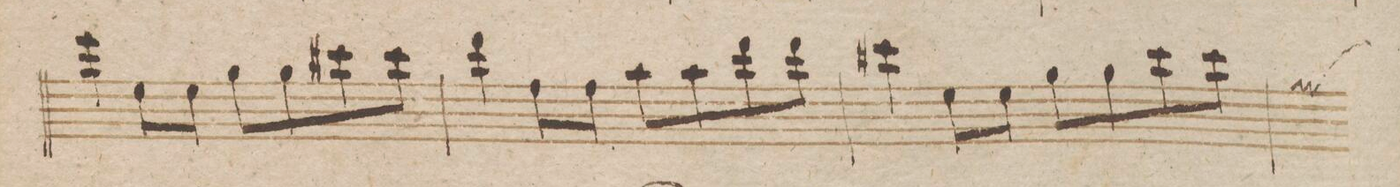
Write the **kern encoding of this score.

**kern	**dynam
*I"Violino 1mo	*
*clefG2	*
*k[b-]	*
*met(c|)	*
*M2/2	*
4eee\	.
8ee\L	.
8ee\J	.
8gg\L	.
8gg\	.
8ccc#X\	.
8ccc#\J	.
=33	=33
4ddd\	.
8ff\L	.
8ff\J	.
8aa\L	.
8aa\	.
8ddd\	.
8ddd\J	.
=34	=34
4ccc#X\	.
8ee\L	.
8ee\J	.
8gg\L	.
8gg\	.
8ccc#\	.
8ccc#\J	.
*custos:gg	*
=35	=35
*-	*-
